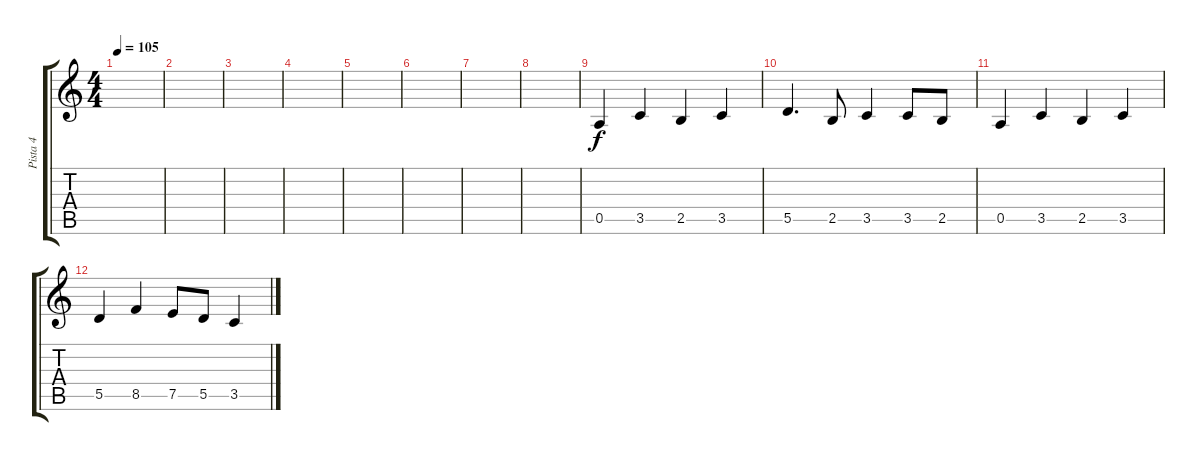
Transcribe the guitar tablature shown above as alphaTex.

\track ("Pista 4" "Pista 4") {instrument overdrivenguitar}
\staff {score tabs}
\tuning (E4 B3 G3 D3 A2 E2) {hide}
\ts (4 4)
\tempo 105
\clef g2
\ks c
|
|
|
|
|
|
|
|
0.5.4 3.5.4 2.5.4 3.5.4 |
5.5.4{d} 2.5.8 3.5.4 3.5.8 2.5.8 |
0.5.4 3.5.4 2.5.4 3.5.4 |
5.5.4 8.5.4 7.5.8 5.5.8 3.5.4
